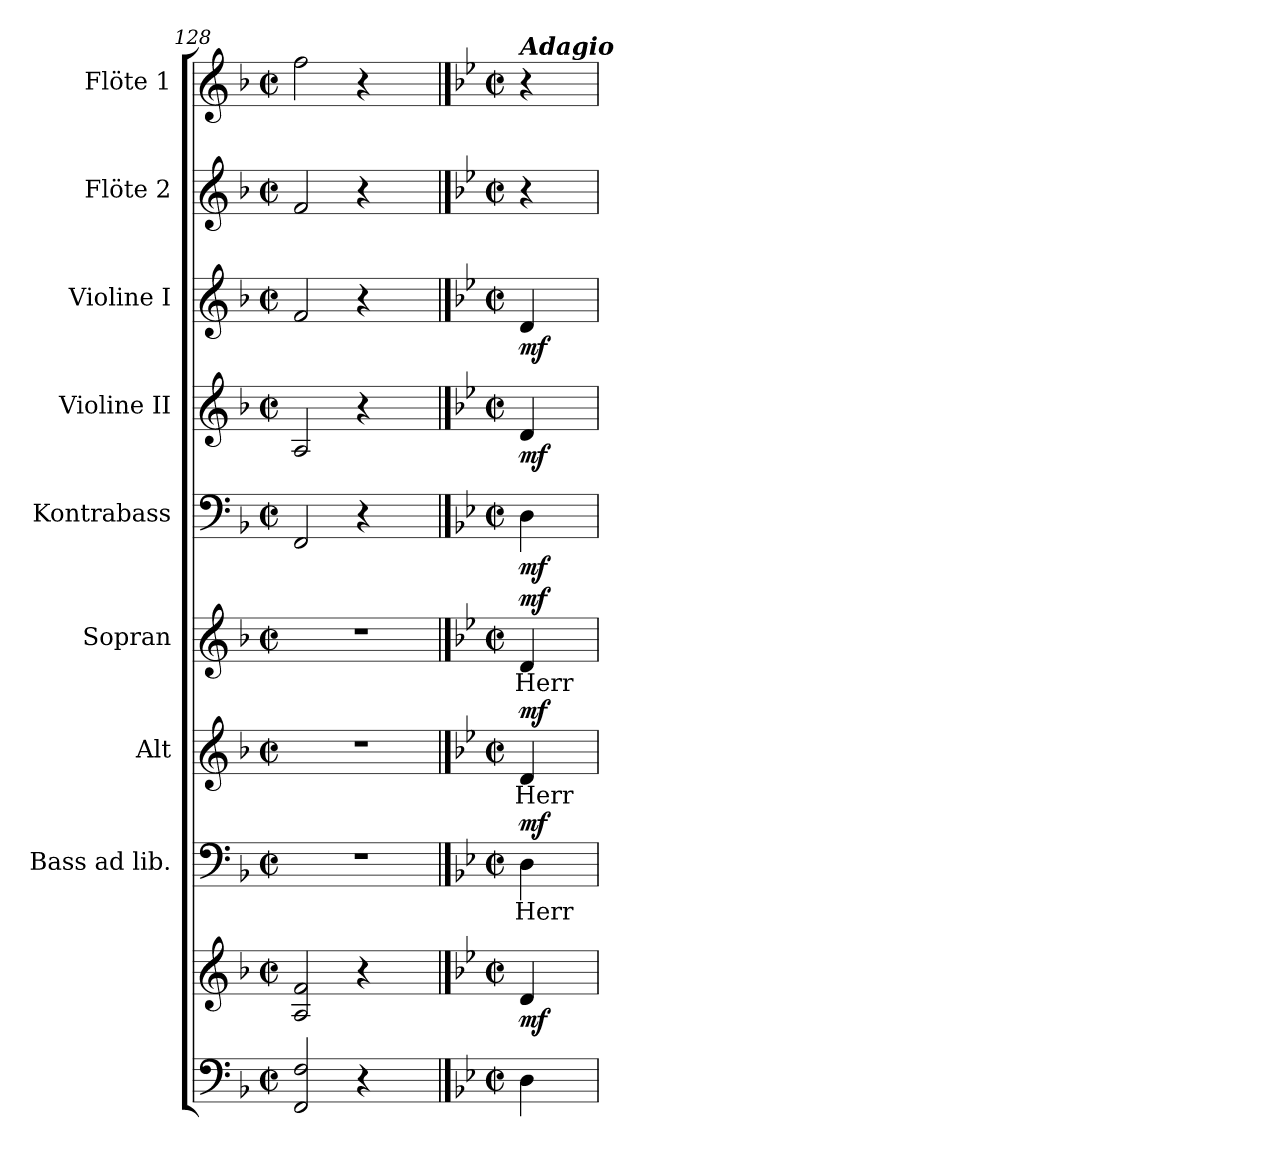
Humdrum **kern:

**kern	**kern	**dynam	**kern	**text	**dynam	**kern	**text	**dynam	**kern	**text	**dynam	**kern	**dynam	**kern	**dynam	**kern	**dynam	**kern	**kern
*part9	*part9	*part9	*part8	*part8	*part8	*part7	*part7	*part7	*part6	*part6	*part6	*part5	*part5	*part4	*part4	*part3	*part3	*part2	*part1
*staff10	*staff9	*staff9/10	*staff8	*staff8	*staff8	*staff7	*staff7	*staff7	*staff6	*staff6	*staff6	*staff5	*staff5	*staff4	*staff4	*staff3	*staff3	*staff2	*staff1
*	*	*	*I"Bass ad lib.	*	*	*I"Alt	*	*	*I"Sopran	*	*	*I"Kontrabass	*	*I"Violine II	*	*I"Violine I	*	*I"Flöte 2	*I"Flöte 1
*	*	*	*I'B.	*	*	*I'A.	*	*	*I'S.	*	*	*I'Kb.	*	*I'Vl. II	*	*I'Vl. I	*	*I'Fl. 2	*I'Fl. 1
*clefF4	*clefG2	*	*clefF4	*	*	*clefG2	*	*	*clefG2	*	*	*clefF4	*	*clefG2	*	*clefG2	*	*clefG2	*clefG2
*	*	*	*	*	*	*	*	*	*	*	*	*ITrd7c12	*	*	*	*	*	*	*
*k[b-]	*k[b-]	*	*k[b-]	*	*	*k[b-]	*	*	*k[b-]	*	*	*k[b-]	*	*k[b-]	*	*k[b-]	*	*k[b-]	*k[b-]
*F:	*F:	*	*F:	*	*	*F:	*	*	*F:	*	*	*F:	*	*F:	*	*F:	*	*F:	*F:
*M2/2	*M2/2	*	*M2/2	*	*	*M2/2	*	*	*M2/2	*	*	*M2/2	*	*M2/2	*	*M2/2	*	*M2/2	*M2/2
*met(c|)	*met(c|)	*	*met(c|)	*	*	*met(c|)	*	*	*met(c|)	*	*	*met(c|)	*	*met(c|)	*	*met(c|)	*	*met(c|)	*met(c|)
=128	=128	=128	=128	=128	=128	=128	=128	=128	=128	=128	=128	=128	=128	=128	=128	=128	=128	=128	=128
2FF/ 2F/	2A/ 2f/	.	1r	.	.	1r	.	.	1r	.	.	2FFF/	.	2A/	.	2f/	.	2f/	2ff\
4r	4r	.	.	.	.	.	.	.	.	.	.	4r	.	4r	.	4r	.	4r	4r
4ryy	4ryy	.	.	.	.	.	.	.	.	.	.	4ryy	.	4ryy	.	4ryy	.	4ryy	4ryy
!!LO:PB:g=z
==129	==129	==129	==129	==129	==129	==129	==129	==129	==129	==129	==129	==129	==129	==129	==129	==129	==129	==129	==129
*k[b-e-]	*k[b-e-]	*	*k[b-e-]	*	*	*k[b-e-]	*	*	*k[b-e-]	*	*	*k[b-e-]	*	*k[b-e-]	*	*k[b-e-]	*	*k[b-e-]	*k[b-e-]
*B-:	*B-:	*	*B-:	*	*	*B-:	*	*	*B-:	*	*	*B-:	*	*B-:	*	*B-:	*	*B-:	*B-:
*M2/2	*M2/2	*	*M2/2	*	*	*M2/2	*	*	*M2/2	*	*	*M2/2	*	*M2/2	*	*M2/2	*	*M2/2	*M2/2
*met(c|)	*met(c|)	*	*met(c|)	*	*	*met(c|)	*	*	*met(c|)	*	*	*met(c|)	*	*met(c|)	*	*met(c|)	*	*met(c|)	*met(c|)
!	!	!	!	!	!	!	!	!	!	!	!	!	!	!	!	!	!	!	!LO:TX:a:Bi:t=Adagio
!	!	!LO:DY:b	!	!LO:LY:b	!LO:DY:a	!	!LO:LY:b	!LO:DY:a	!	!LO:LY:b	!LO:DY:b	!	!LO:DY:b	!	!LO:DY:b	!	!LO:DY:b	!	!
4D\	4d/	mf	4D\	Herr	mf	4d/	Herr	mf	4d/	Herr	mf	4DD\	mf	4d/	mf	4d/	mf	4r	4r
=	=	=	=	=	=	=	=	=	=	=	=	=	=	=	=	=	=	=	=
*-	*-	*-	*-	*-	*-	*-	*-	*-	*-	*-	*-	*-	*-	*-	*-	*-	*-	*-	*-
